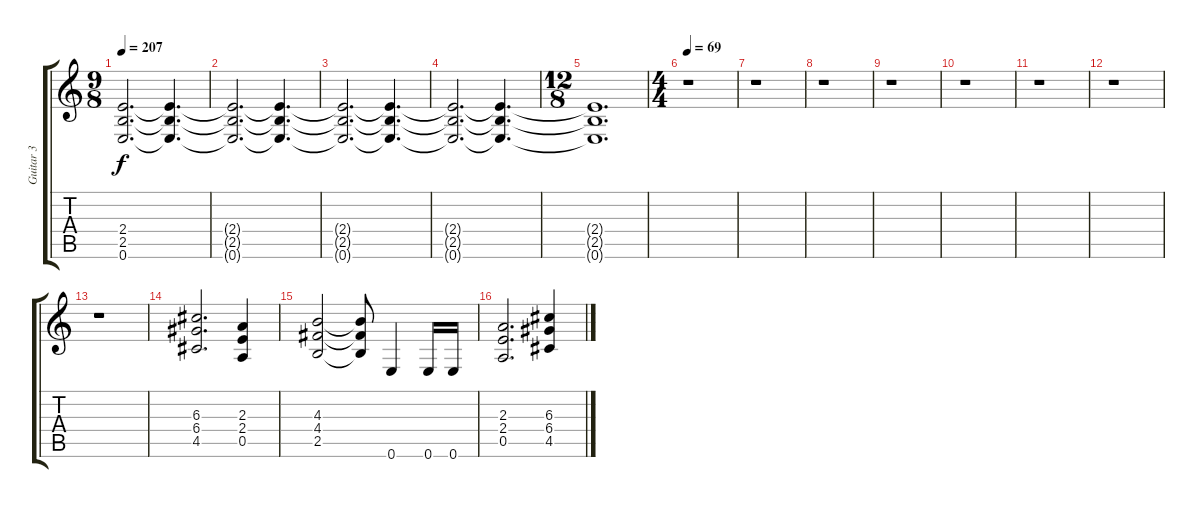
\track ("Guitar 3" "Guitar 3") {instrument overdrivenguitar}
\staff {score tabs}
\tuning (E4 B3 G3 D3 A2 E2) {hide}
\ts (9 8)
\tempo 207
\clef g2
\ks c
(2.4 2.5 0.6).2{d dy f} (2.4{t} 2.5{t} 0.6{t}).4{d} |
(2.4{t} 2.5{t} 0.6{t}).2{d} (2.4{t} 2.5{t} 0.6{t}).4{d} |
(2.4{t} 2.5{t} 0.6{t}).2{d} (2.4{t} 2.5{t} 0.6{t}).4{d} |
(2.4{t} 2.5{t} 0.6{t}).2{d} (2.4{t} 2.5{t} 0.6{t}).4{d} |
\ts (12 8)
(2.4{t} 2.5{t} 0.6{t}).1{d} |
\ts (4 4)
\tempo 69
r.1 |
r.1 |
r.1 |
r.1 |
r.1 |
r.1 |
r.1 |
r.1 |
(6.3 6.4 4.5).2{d} (2.3 2.4 0.5).4 |
(4.3 4.4 2.5).2 (4.3{t} 4.4{t} 2.5{t}).8 0.6.4 0.6.16 0.6.16 |
(2.3 2.4 0.5).2{d} (6.3 6.4 4.5).4
